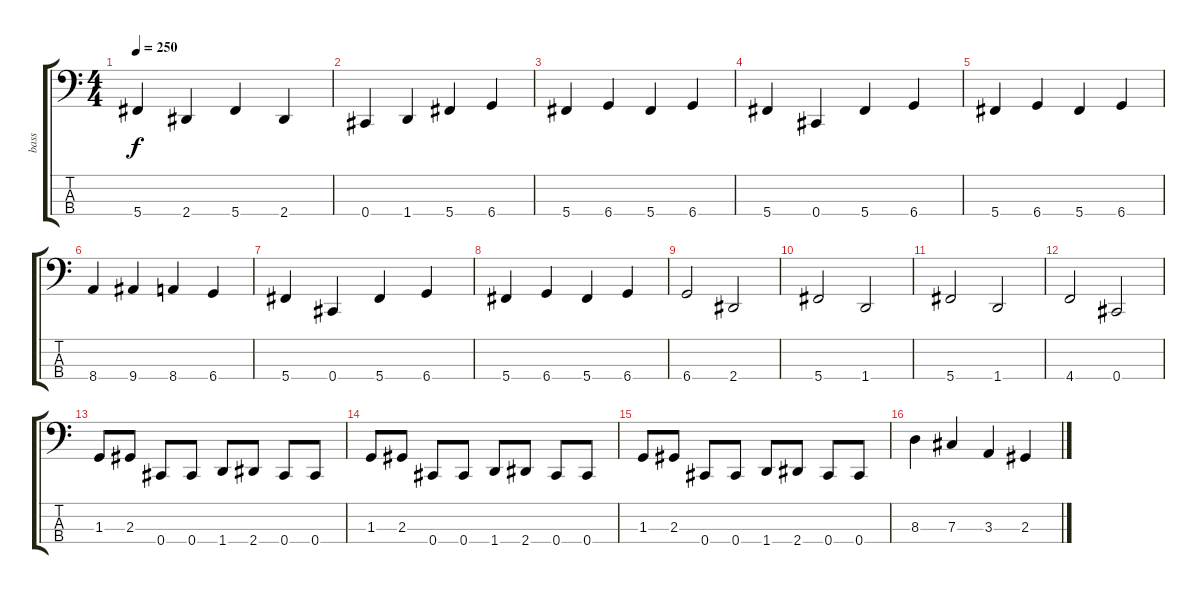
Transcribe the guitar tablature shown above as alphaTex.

\track ("bass" "bass") {instrument electricbasspick}
\staff {score tabs}
\tuning (E2 B1 Gb1 Db1) {hide}
\ts (4 4)
\tempo 250
\clef f4
\ks c
5.4.4{dy f} 2.4.4 5.4.4 2.4.4 |
0.4.4 1.4.4 5.4.4 6.4.4 |
5.4.4 6.4.4 5.4.4 6.4.4 |
5.4.4 0.4.4 5.4.4 6.4.4 |
5.4.4 6.4.4 5.4.4 6.4.4 |
8.4.4 9.4.4 8.4.4 6.4.4 |
5.4.4 0.4.4 5.4.4 6.4.4 |
5.4.4 6.4.4 5.4.4 6.4.4 |
6.4.2 2.4.2 |
5.4.2 1.4.2 |
5.4.2 1.4.2 |
4.4.2 0.4.2 |
1.3.8 2.3.8 0.4.8 0.4.8 1.4.8 2.4.8 0.4.8 0.4.8 |
1.3.8 2.3.8 0.4.8 0.4.8 1.4.8 2.4.8 0.4.8 0.4.8 |
1.3.8 2.3.8 0.4.8 0.4.8 1.4.8 2.4.8 0.4.8 0.4.8 |
8.3.4 7.3.4 3.3.4 2.3.4
